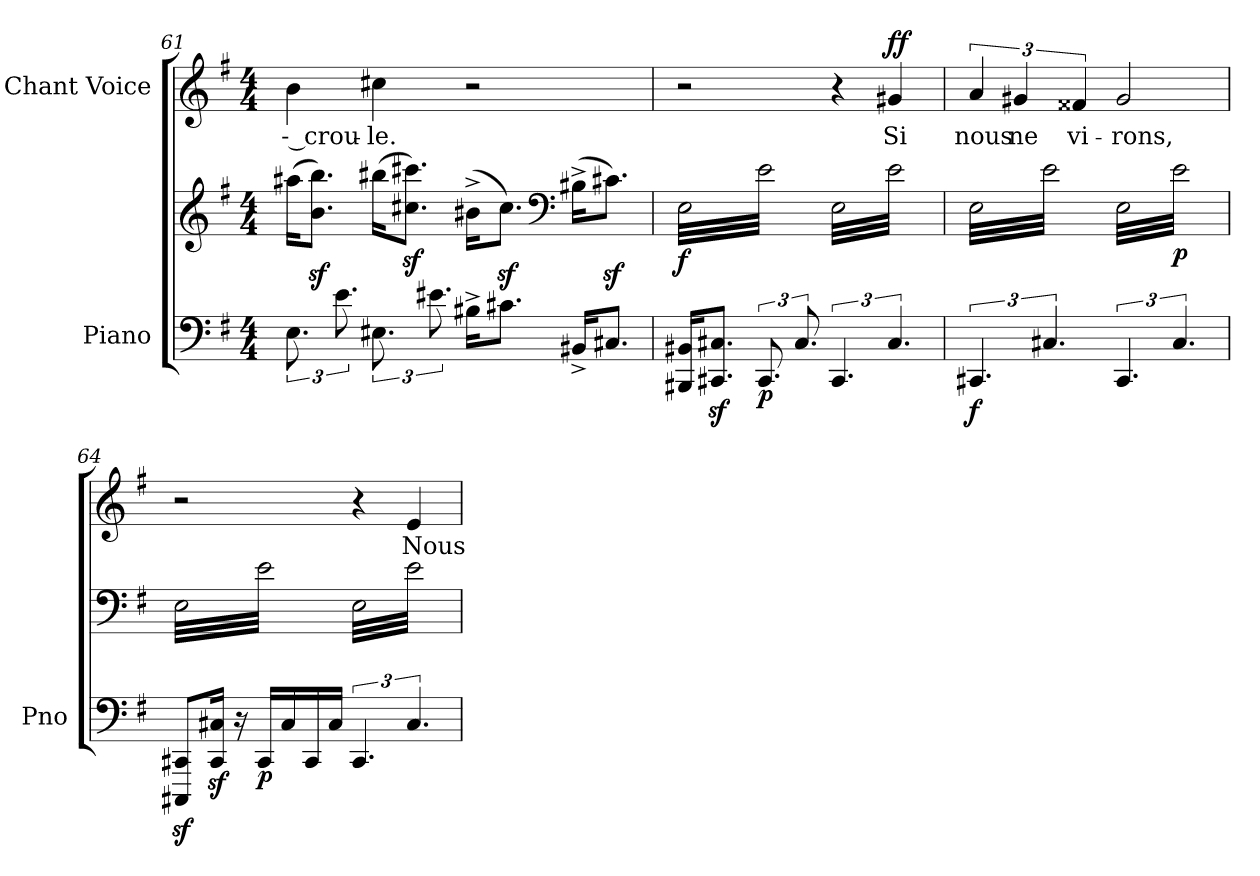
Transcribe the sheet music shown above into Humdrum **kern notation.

**kern	**kern	**dynam	**kern	**text	**dynam
*part2	*part2	*part2	*part1	*part1	*part1
*staff3	*staff2	*staff2/3	*staff1	*staff1	*staff1
*I"Piano	*	*	*I"Chant Voice	*	*
*I'Pno	*	*	*	*	*
*clefF4	*clefG2	*	*clefG2	*	*
*k[f#]	*k[f#]	*	*k[f#]	*	*
*M4/4	*M4/4	*	*M4/4	*	*
=61	=61	=61	=61	=61	=61
12.E\	(16aa#X\KL	.	4b\	-- crou-	.
.	8.b\z< 8.bb\z<J)	.	.	.	.
12.e\	.	.	.	.	.
12.E#X\	(16bb#X\KL	.	4cc#X\	-le.	.
.	8.cc#X\z< 8.ccc#X\z<J)	.	.	.	.
12.e#X\	.	.	.	.	.
16B#X^\KL	(16b#X^\KL	.	2r	.	.
8.c#X\J	8.cc#z<\J)	.	.	.	.
*	*clefF4	*	*	*	*
16BB#X^/KL	(16B#X^\KL	.	.	.	.
8.C#X/J	8.c#Xz<\J)	.	.	.	.
=62	=62	=62	=62	=62	=62
!	!	!LO:DY:b	!	!	!
*	*tremolo	*	*	*	*
16BBB#X/ 16BB#X/KL	32E\LLL	f	2r	.	.
.	32e\	.	.	.	.
8.CC#X/z< 8.C#X/z<J	32E\	.	.	.	.
.	32e\	.	.	.	.
.	32E\	.	.	.	.
.	32e\	.	.	.	.
.	32E\	.	.	.	.
.	32e\	.	.	.	.
!	!	!LO:DY:b=2	!	!	!
12.CC#/	32E\	p	.	.	.
.	32e\	.	.	.	.
.	32E\	.	.	.	.
.	32e\	.	.	.	.
12.C#/	32E\	.	.	.	.
.	32e\	.	.	.	.
.	32E\	.	.	.	.
.	32e\JJJ	.	.	.	.
6.CC#/	32E\LLL	.	4r	.	.
.	32e\	.	.	.	.
.	32E\	.	.	.	.
.	32e\	.	.	.	.
.	32E\	.	.	.	.
.	32e\	.	.	.	.
.	32E\	.	.	.	.
.	32e\	.	.	.	.
!	!	!	!	!	!LO:DY:a
6.C#/	32E\	.	4g#X/	Si	ff
.	32e\	.	.	.	.
.	32E\	.	.	.	.
.	32e\	.	.	.	.
.	32E\	.	.	.	.
.	32e\	.	.	.	.
.	32E\	.	.	.	.
.	32e\JJJ	.	.	.	.
=63	=63	=63	=63	=63	=63
!	!	!LO:DY:b=2	!	!	!
6.CC#X/	32E\LLL	f	6a/	nous	.
.	32e\	.	.	.	.
.	32E\	.	.	.	.
.	32e\	.	.	.	.
.	32E\	.	.	.	.
.	32e\	.	.	.	.
.	.	.	6g#X/	ne	.
.	32E\	.	.	.	.
.	32e\	.	.	.	.
6.C#X/	32E\	.	.	.	.
.	32e\	.	.	.	.
.	32E\	.	.	.	.
.	.	.	6f##X/	vi-	.
.	32e\	.	.	.	.
.	32E\	.	.	.	.
.	32e\	.	.	.	.
.	32E\	.	.	.	.
.	32e\JJJ	.	.	.	.
6.CC#/	32E\LLL	.	2g#/	-rons,	.
.	32e\	.	.	.	.
.	32E\	.	.	.	.
.	32e\	.	.	.	.
.	32E\	.	.	.	.
.	32e\	.	.	.	.
.	32E\	.	.	.	.
.	32e\	.	.	.	.
!	!	!LO:DY:b	!	!	!
6.C#/	32E\	p	.	.	.
.	32e\	.	.	.	.
.	32E\	.	.	.	.
.	32e\	.	.	.	.
.	32E\	.	.	.	.
.	32e\	.	.	.	.
.	32E\	.	.	.	.
.	32e\JJJ	.	.	.	.
=64	=64	=64	=64	=64	=64
8CCC#X/z< 8CC#X/z<L	32E\LLL	.	2r	.	.
.	32e\	.	.	.	.
.	32E\	.	.	.	.
.	32e\	.	.	.	.
16CC#/z< 16C#X/z<Jk	32E\	.	.	.	.
.	32e\	.	.	.	.
16r	32E\	.	.	.	.
.	32e\	.	.	.	.
!	!	!LO:DY:b=2	!	!	!
16CC#/LL	32E\	p	.	.	.
.	32e\	.	.	.	.
16C#/	32E\	.	.	.	.
.	32e\	.	.	.	.
16CC#/	32E\	.	.	.	.
.	32e\	.	.	.	.
16C#/JJ	32E\	.	.	.	.
.	32e\JJJ	.	.	.	.
6.CC#/	32E\LLL	.	4r	.	.
.	32e\	.	.	.	.
.	32E\	.	.	.	.
.	32e\	.	.	.	.
.	32E\	.	.	.	.
.	32e\	.	.	.	.
.	32E\	.	.	.	.
.	32e\	.	.	.	.
6.C#/	32E\	.	4e/	Nous	.
.	32e\	.	.	.	.
.	32E\	.	.	.	.
.	32e\	.	.	.	.
.	32E\	.	.	.	.
.	32e\	.	.	.	.
.	32E\	.	.	.	.
.	32e\JJJ	.	.	.	.
*	*Xtremolo	*	*	*	*
.	.	.	.	.	.
.	.	.	.	.	.
.	.	.	.	.	.
.	.	.	.	.	.
.	.	.	.	.	.
.	.	.	.	.	.
.	.	.	.	.	.
.	.	.	.	.	.
=	=	=	=	=	=
*-	*-	*-	*-	*-	*-
